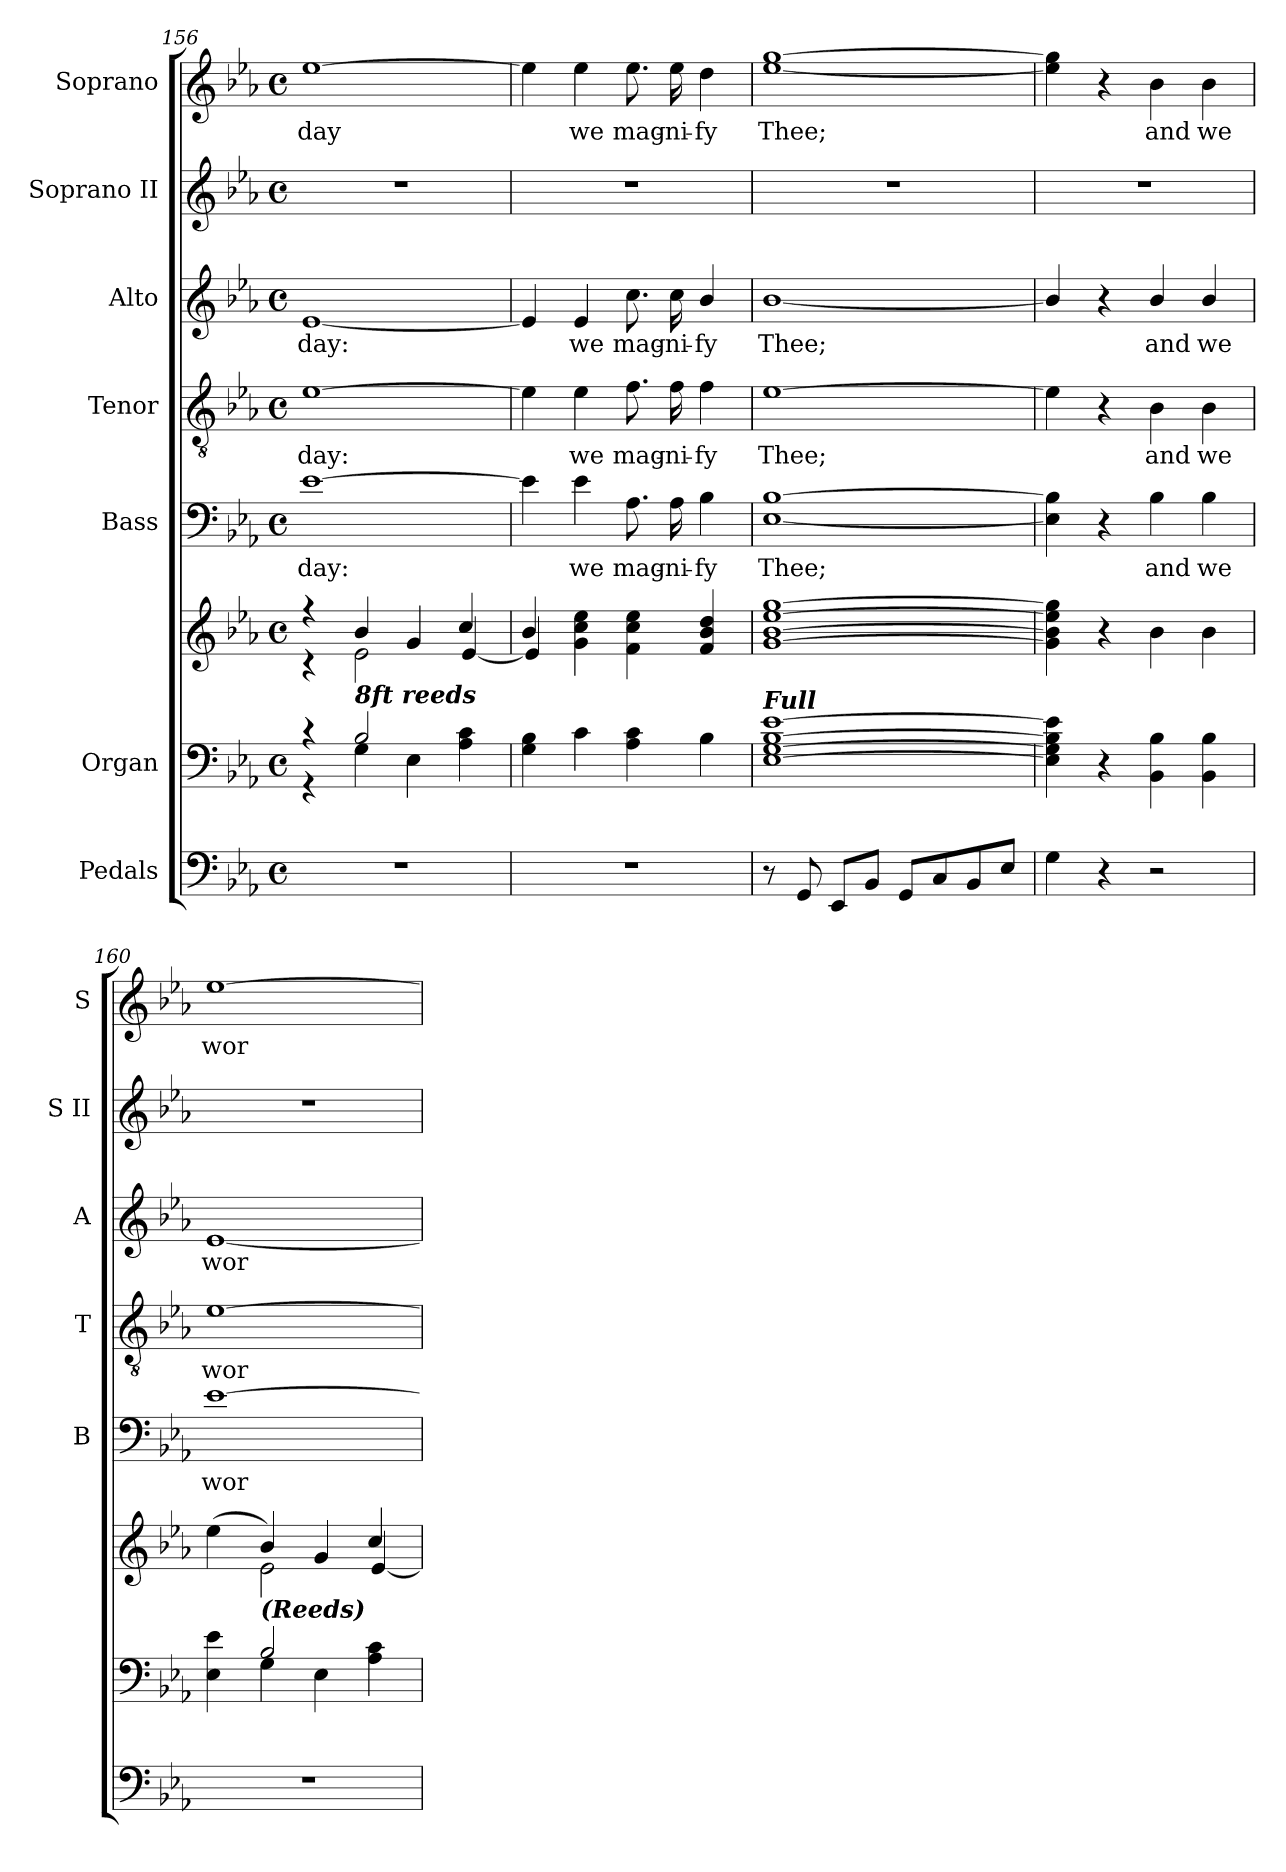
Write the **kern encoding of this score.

**kern	**kern	**kern	**kern	**text	**kern	**text	**kern	**text	**kern	**kern	**text
*part7	*part6	*part6	*part5	*part5	*part4	*part4	*part3	*part3	*part2	*part1	*part1
*staff8	*staff7	*staff6	*staff5	*staff5	*staff4	*staff4	*staff3	*staff3	*staff2	*staff1	*staff1
*I"Pedals	*I"Organ	*	*I"Bass	*	*I"Tenor	*	*I"Alto	*	*I"Soprano II	*I"Soprano	*
*	*	*	*I'B	*	*I'T	*	*I'A	*	*I'S II	*I'S	*
*clefF4	*clefF4	*clefG2	*clefF4	*	*clefGv2	*	*clefG2	*	*clefG2	*clefG2	*
*k[b-e-a-]	*k[b-e-a-]	*k[b-e-a-]	*k[b-e-a-]	*	*k[b-e-a-]	*	*k[b-e-a-]	*	*k[b-e-a-]	*k[b-e-a-]	*
*E-:	*E-:	*E-:	*E-:	*	*E-:	*	*E-:	*	*E-:	*E-:	*
*M4/4	*M4/4	*M4/4	*M4/4	*	*M4/4	*	*M4/4	*	*M4/4	*M4/4	*
*met(c)	*met(c)	*met(c)	*met(c)	*	*met(c)	*	*met(c)	*	*met(c)	*met(c)	*
=156	=156	=156	=156	=156	=156	=156	=156	=156	=156	=156	=156
*	*^	*^	*	*	*	*	*	*	*	*	*
!	!	!	!	!	!	!LO:LY:b	!	!LO:LY:b	!	!LO:LY:b	!	!	!LO:LY:b
1r	4r	4r	4r	4r	[1e-	day:	[1e-	day:	[1e-	day:	1r	[1ee-	day
!	!LO:TX:a:Bi:t=8ft reeds	!	!	!	!	!	!	!	!	!	!	!	!
.	2B-/	4G\	4b-/	2e-\	.	.	.	.	.	.	.	.	.
.	.	4E-\	4g	.	.	.	.	.	.	.	.	.	.
.	4A- 4c	4ryy	4cc/	[4e-/	.	.	.	.	.	.	.	.	.
=157	=157	=157	=157	=157	=157	=157	=157	=157	=157	=157	=157	=157	=157
1r	4G 4B-	2ryy	4b-/	4e-/]	4e-]	.	4e-]	.	4e-]	.	1r	4ee-]	.
!	!	!	!	!	!	!LO:LY:b	!	!LO:LY:b	!	!LO:LY:b	!	!	!LO:LY:b
.	4c	.	4g 4cc 4ee-	4ryy	4e-	we	4e-	we	4e-	we	.	4ee-	we
!	!	!	!	!	!	!LO:LY:b	!	!LO:LY:b	!	!LO:LY:b	!	!	!LO:LY:b
.	4A- 4c	2ryy	4f 4cc 4ee-	2ryy	8.A-	mag-	8.f	mag-	8.cc	mag-	.	8.ee-	mag-
!	!	!	!	!	!	!LO:LY:b	!	!LO:LY:b	!	!LO:LY:b	!	!	!LO:LY:b
.	.	.	.	.	16A-	-ni-	16f	-ni-	16cc	-ni-	.	16ee-	-ni-
!	!	!	!	!	!	!LO:LY:b	!	!LO:LY:b	!	!LO:LY:b	!	!	!LO:LY:b
.	4B-	.	4f 4b- 4dd	.	4B-	-fy	4f	-fy	4b-/	-fy	.	4dd	-fy
=158	=158	=158	=158	=158	=158	=158	=158	=158	=158	=158	=158	=158	=158
!	!LO:TX:a:Bi:t=Full	!	!	!	!	!	!	!	!	!	!	!	!
!	!	!	!	!	!	!LO:LY:b	!	!LO:LY:b	!	!LO:LY:b	!	!	!LO:LY:b
8r	[1E-\ [1G\ [1B-\ [1e-\	1ryy	[1g\ [1b-\ [1ee-\ [1gg\	1ryy	[1E- [1B-	Thee;	[1e-	Thee;	[1b-/	Thee;	1r	[1ee- [1gg	Thee;
8GG	.	.	.	.	.	.	.	.	.	.	.	.	.
8EE-L	.	.	.	.	.	.	.	.	.	.	.	.	.
8BB-J	.	.	.	.	.	.	.	.	.	.	.	.	.
8GGL	.	.	.	.	.	.	.	.	.	.	.	.	.
8C	.	.	.	.	.	.	.	.	.	.	.	.	.
8BB-	.	.	.	.	.	.	.	.	.	.	.	.	.
8E-J	.	.	.	.	.	.	.	.	.	.	.	.	.
=159	=159	=159	=159	=159	=159	=159	=159	=159	=159	=159	=159	=159	=159
4G	4E-\] 4G\] 4B-\] 4e-\]	2ryy	4g\] 4b-\] 4ee-\] 4gg\]	2ryy	4E-] 4B-]	.	4e-]	.	4b-/]	.	1r	4ee-] 4gg]	.
4r	4r	.	4r	.	4r	.	4r	.	4r	.	.	4r	.
!	!	!	!	!	!	!LO:LY:b	!	!LO:LY:b	!	!LO:LY:b	!	!	!LO:LY:b
2r	4BB- 4B-	2ryy	4b-	2ryy	4B-	and	4B-	and	4b-/	and	.	4b-	and
!	!	!	!	!	!	!LO:LY:b	!	!LO:LY:b	!	!LO:LY:b	!	!	!LO:LY:b
.	4BB- 4B-	.	4b-	.	4B-	we	4B-	we	4b-/	we	.	4b-	we
=160	=160	=160	=160	=160	=160	=160	=160	=160	=160	=160	=160	=160	=160
!	!	!	!	!	!	!LO:LY:b	!	!LO:LY:b	!	!LO:LY:b	!	!	!LO:LY:b
1r	4E- 4e-	4ryy	(4ee-\	4ryy	[1e-	wor-	[1e-	wor-	[1e-	wor-	1r	[1ee-	wor-
!	!LO:TX:a:Bi:t=(Reeds)	!	!	!	!	!	!	!	!	!	!	!	!
.	2B-/	4G\	4b-/)	2e-\	.	.	.	.	.	.	.	.	.
.	.	4E-\	4g	.	.	.	.	.	.	.	.	.	.
.	4A- 4c	4ryy	4cc/	[4e-/	.	.	.	.	.	.	.	.	.
*	*v	*v	*	*	*	*	*	*	*	*	*	*	*
*	*	*v	*v	*	*	*	*	*	*	*	*	*
=	=	=	=	=	=	=	=	=	=	=	=
*-	*-	*-	*-	*-	*-	*-	*-	*-	*-	*-	*-
